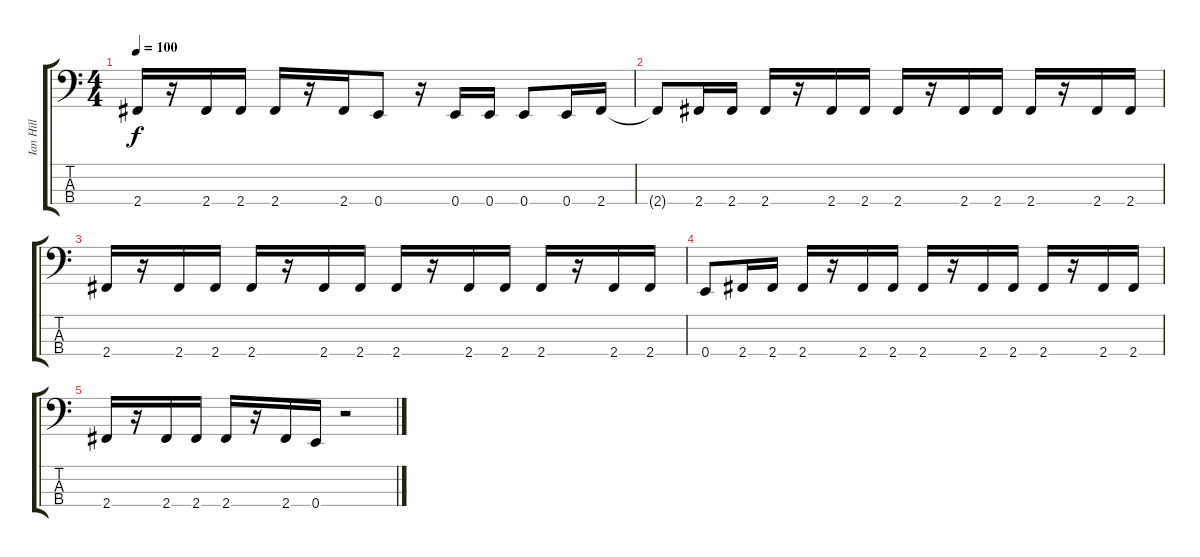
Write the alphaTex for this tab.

\track ("Ian Hill" "Ian Hill") {instrument electricbasspick}
\staff {score tabs}
\tuning (G2 D2 A1 E1) {hide}
\ts (4 4)
\tempo 100
\clef f4
\ks c
2.4.16{dy f} r.16 2.4.16 2.4.16 2.4.16 r.16 2.4.16 0.4.8 r.16 0.4.16 0.4.16 0.4.8 0.4.16 2.4.16 |
2.4{t}.8 2.4.16 2.4.16 2.4.16 r.16 2.4.16 2.4.16 2.4.16 r.16 2.4.16 2.4.16 2.4.16 r.16 2.4.16 2.4.16 |
2.4.16 r.16 2.4.16 2.4.16 2.4.16 r.16 2.4.16 2.4.16 2.4.16 r.16 2.4.16 2.4.16 2.4.16 r.16 2.4.16 2.4.16 |
0.4.8 2.4.16 2.4.16 2.4.16 r.16 2.4.16 2.4.16 2.4.16 r.16 2.4.16 2.4.16 2.4.16 r.16 2.4.16 2.4.16 |
2.4.16 r.16 2.4.16 2.4.16 2.4.16 r.16 2.4.16 0.4.16 r.2
